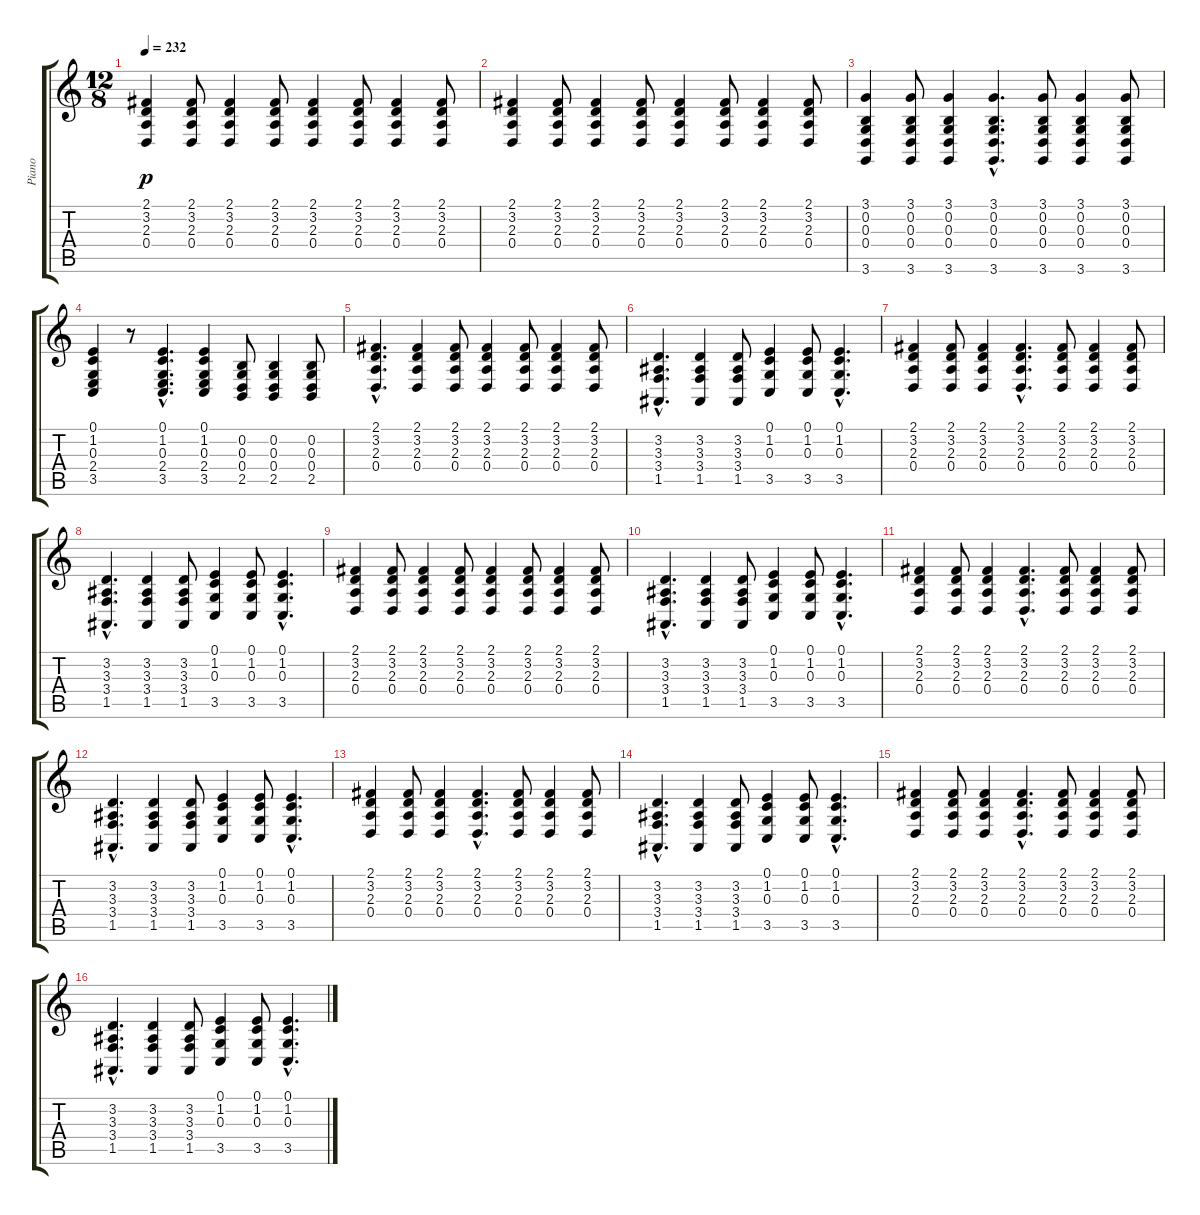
\track ("Piano" "Piano") {instrument acousticgrandpiano}
\staff {score tabs}
\tuning (E4 B3 G3 D3 A2 E2) {hide}
\ts (12 8)
\tempo 232
\clef g2
\ks c
(2.1 3.2 2.3 0.4).4{dy p} (2.1 3.2 2.3 0.4).8 (2.1 3.2 2.3 0.4).4 (2.1 3.2 2.3 0.4).8 (2.1 3.2 2.3 0.4).4 (2.1 3.2 2.3 0.4).8 (2.1 3.2 2.3 0.4).4 (2.1 3.2 2.3 0.4).8 |
(2.1 3.2 2.3 0.4).4 (2.1 3.2 2.3 0.4).8 (2.1 3.2 2.3 0.4).4 (2.1 3.2 2.3 0.4).8 (2.1 3.2 2.3 0.4).4 (2.1 3.2 2.3 0.4).8 (2.1 3.2 2.3 0.4).4 (2.1 3.2 2.3 0.4).8 |
(3.1 0.2 0.3 0.4 3.6).4 (3.1 0.2 0.3 0.4 3.6).8 (3.1 0.2 0.3 0.4 3.6).4 (3.1{hac} 0.2{hac} 0.3{hac} 0.4{hac} 3.6{hac}).4{d} (3.1 0.2 0.3 0.4 3.6).8 (3.1 0.2 0.3 0.4 3.6).4 (3.1 0.2 0.3 0.4 3.6).8 |
(0.1 1.2 0.3 2.4 3.5).4 r.8 (0.1{hac} 1.2{hac} 0.3{hac} 2.4{hac} 3.5{hac}).4{d} (0.1 1.2 0.3 2.4 3.5).4 (0.2 0.3 0.4 2.5).8 (0.2 0.3 0.4 2.5).4 (0.2 0.3 0.4 2.5).8 |
(2.1{hac} 3.2{hac} 2.3{hac} 0.4{hac}).4{d} (2.1 3.2 2.3 0.4).4 (2.1 3.2 2.3 0.4).8 (2.1 3.2 2.3 0.4).4 (2.1 3.2 2.3 0.4).8 (2.1 3.2 2.3 0.4).4 (2.1 3.2 2.3 0.4).8 |
(3.2{hac} 3.3{hac} 3.4{hac} 1.5{hac}).4{d} (3.2 3.3 3.4 1.5).4 (3.2 3.3 3.4 1.5).8 (0.1 1.2 0.3 3.5).4 (0.1 1.2 0.3 3.5).8 (0.1{hac} 1.2{hac} 0.3{hac} 3.5{hac}).4{d} |
(2.1 3.2 2.3 0.4).4 (2.1 3.2 2.3 0.4).8 (2.1 3.2 2.3 0.4).4 (2.1{hac} 3.2{hac} 2.3{hac} 0.4{hac}).4{d} (2.1 3.2 2.3 0.4).8 (2.1 3.2 2.3 0.4).4 (2.1 3.2 2.3 0.4).8 |
(3.2{hac} 3.3{hac} 3.4{hac} 1.5{hac}).4{d} (3.2 3.3 3.4 1.5).4 (3.2 3.3 3.4 1.5).8 (0.1 1.2 0.3 3.5).4 (0.1 1.2 0.3 3.5).8 (0.1{hac} 1.2{hac} 0.3{hac} 3.5{hac}).4{d} |
(2.1 3.2 2.3 0.4).4 (2.1 3.2 2.3 0.4).8 (2.1 3.2 2.3 0.4).4 (2.1 3.2 2.3 0.4).8 (2.1 3.2 2.3 0.4).4 (2.1 3.2 2.3 0.4).8 (2.1 3.2 2.3 0.4).4 (2.1 3.2 2.3 0.4).8 |
(3.2{hac} 3.3{hac} 3.4{hac} 1.5{hac}).4{d} (3.2 3.3 3.4 1.5).4 (3.2 3.3 3.4 1.5).8 (0.1 1.2 0.3 3.5).4 (0.1 1.2 0.3 3.5).8 (0.1{hac} 1.2{hac} 0.3{hac} 3.5{hac}).4{d} |
(2.1 3.2 2.3 0.4).4 (2.1 3.2 2.3 0.4).8 (2.1 3.2 2.3 0.4).4 (2.1{hac} 3.2{hac} 2.3{hac} 0.4{hac}).4{d} (2.1 3.2 2.3 0.4).8 (2.1 3.2 2.3 0.4).4 (2.1 3.2 2.3 0.4).8 |
(3.2{hac} 3.3{hac} 3.4{hac} 1.5{hac}).4{d} (3.2 3.3 3.4 1.5).4 (3.2 3.3 3.4 1.5).8 (0.1 1.2 0.3 3.5).4 (0.1 1.2 0.3 3.5).8 (0.1{hac} 1.2{hac} 0.3{hac} 3.5{hac}).4{d} |
(2.1 3.2 2.3 0.4).4 (2.1 3.2 2.3 0.4).8 (2.1 3.2 2.3 0.4).4 (2.1{hac} 3.2{hac} 2.3{hac} 0.4{hac}).4{d} (2.1 3.2 2.3 0.4).8 (2.1 3.2 2.3 0.4).4 (2.1 3.2 2.3 0.4).8 |
(3.2{hac} 3.3{hac} 3.4{hac} 1.5{hac}).4{d} (3.2 3.3 3.4 1.5).4 (3.2 3.3 3.4 1.5).8 (0.1 1.2 0.3 3.5).4 (0.1 1.2 0.3 3.5).8 (0.1{hac} 1.2{hac} 0.3{hac} 3.5{hac}).4{d} |
(2.1 3.2 2.3 0.4).4 (2.1 3.2 2.3 0.4).8 (2.1 3.2 2.3 0.4).4 (2.1{hac} 3.2{hac} 2.3{hac} 0.4{hac}).4{d} (2.1 3.2 2.3 0.4).8 (2.1 3.2 2.3 0.4).4 (2.1 3.2 2.3 0.4).8 |
(3.2{hac} 3.3{hac} 3.4{hac} 1.5{hac}).4{d} (3.2 3.3 3.4 1.5).4 (3.2 3.3 3.4 1.5).8 (0.1 1.2 0.3 3.5).4 (0.1 1.2 0.3 3.5).8 (0.1{hac} 1.2{hac} 0.3{hac} 3.5{hac}).4{d}
